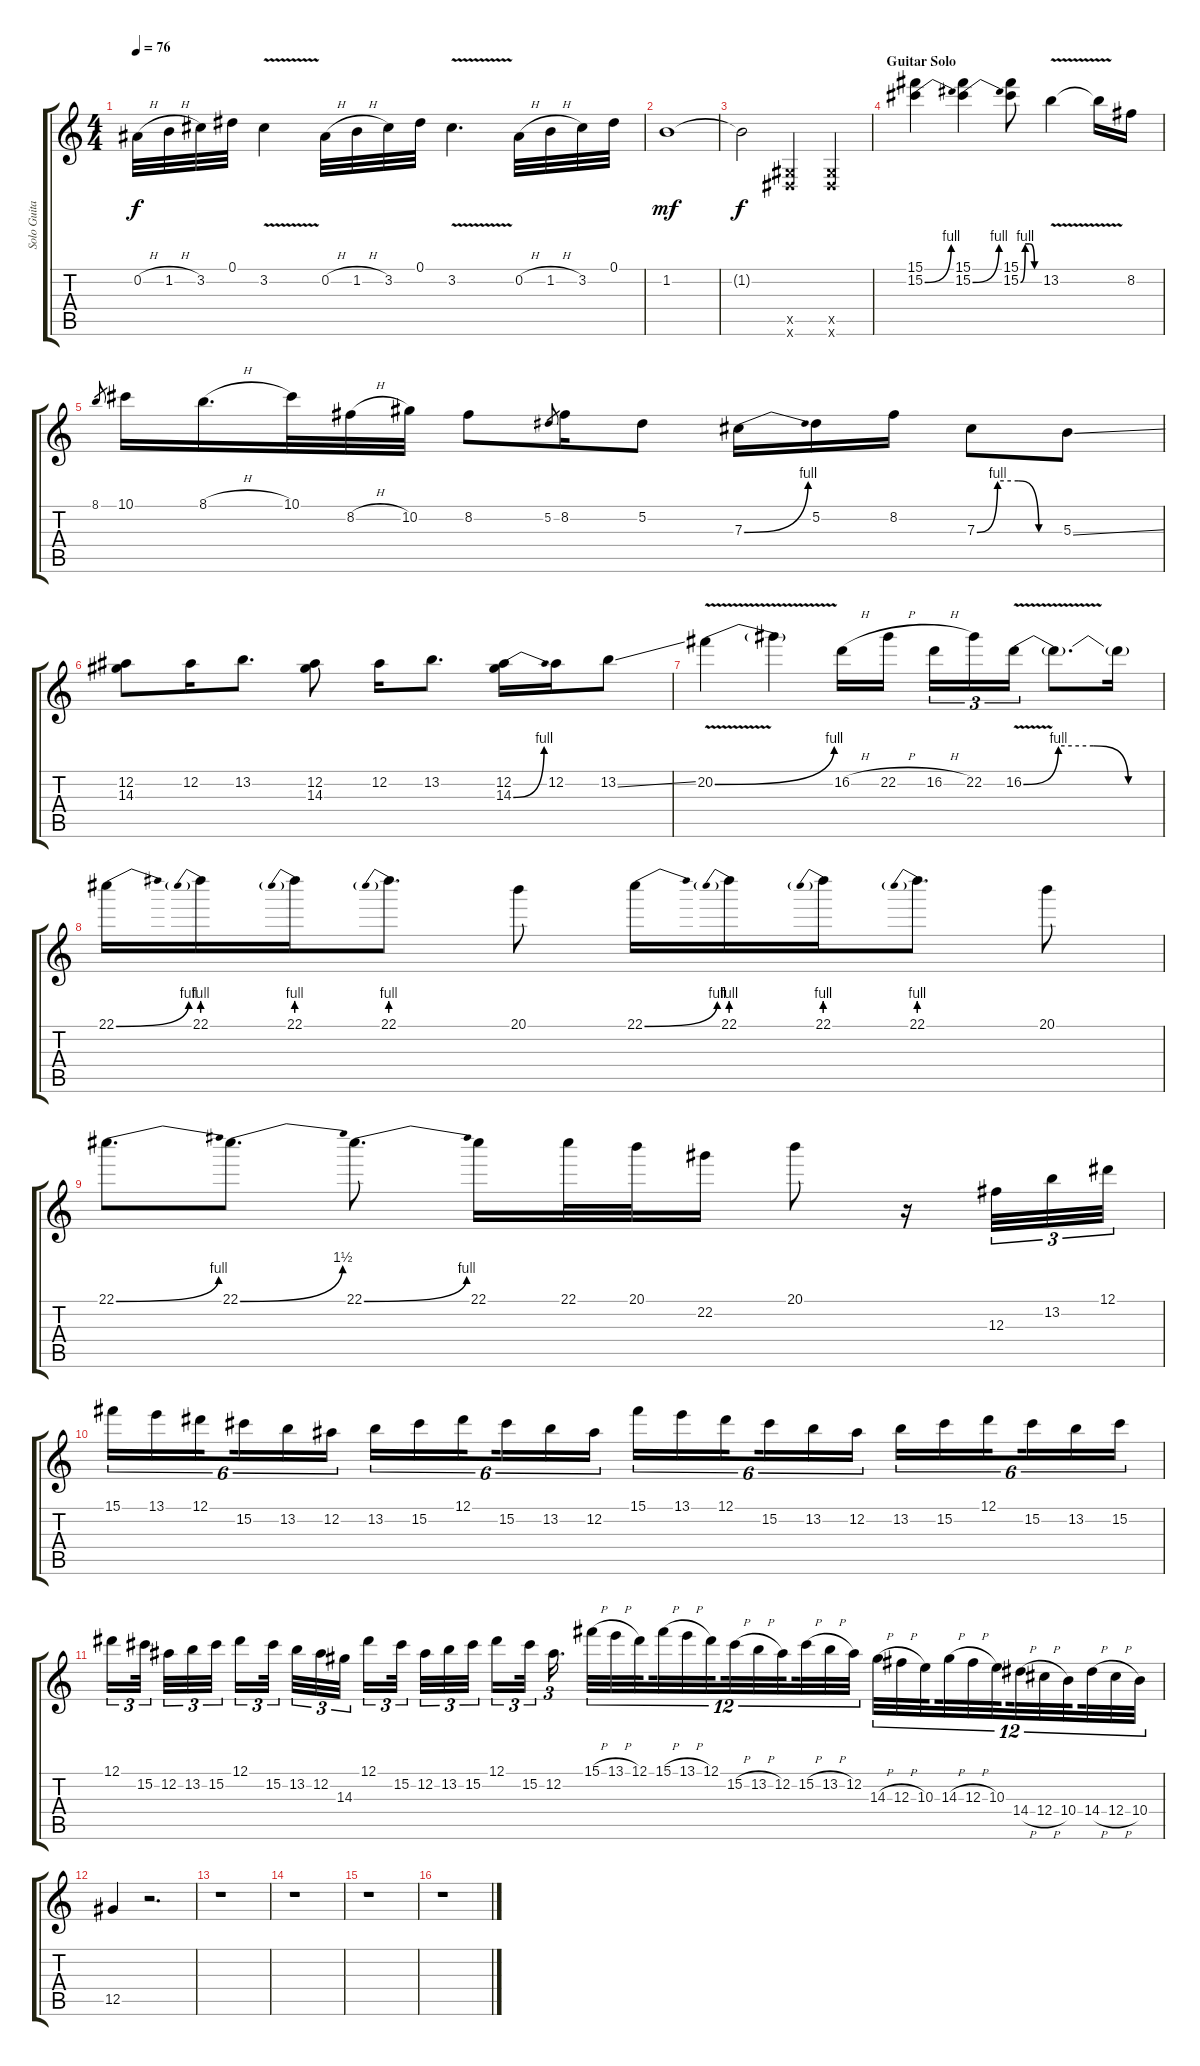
\track ("Solo Guitar" "Solo Guita") {instrument overdrivenguitar}
\staff {score tabs}
\tuning (Eb4 Bb3 Gb3 Db3 Ab2 Eb2) {hide}
\ts (4 4)
\tempo 76
\clef g2
\ks c
0.2{h}.32{dy f} 1.2{h}.32 3.2.32 0.1.32 3.2{v}.4 0.2{h}.32 1.2{h}.32 3.2.32 0.1.32 3.2{v}.4{d} 0.2{h}.32 1.2{h}.32 3.2.32 0.1.32 |
1.2.1{dy mf} |
1.2{t}.2{dy f} (0.5{x} 0.6{x}).4 (0.5{x} 0.6{x}).4 |
\section ("" "Guitar Solo")
(15.1 15.2{be (bend 0 0 60 4)}).4 (15.1 15.2{be (bend 0 0 60 4)}).4 (15.1 15.2{be (custom 0 0 15 4 30 4 45 0 60 0)}).8 13.2{v}.4 13.2{t}.16 8.2.16 |
8.1.8{gr} 10.1.16 8.1{h}.16{d} 10.1.32 8.2{h}.32 10.2.32 8.2.8 5.2.8{gr} 8.2.16 5.2.8 7.3{be (bend 0 0 60 4)}.16 5.2.16 8.2.16 7.3{be (custom 0 0 15 4 30 4 45 0 60 0)}.8 5.3{ss}.8 |
(12.2 14.3).8 12.2.16 13.2.8{d} (12.2 14.3).8 12.2.16 13.2.8{d} (12.2 14.3{be (bend 0 0 60 4)}).16 12.2.16 13.2{ss}.8 |
20.2{be (bend 0 0 60 4) v}.4 20.2{t}.4 16.2{h}.16 22.2{h}.16{beam splitsecondary} 16.2{h}.16{tu (3 2)} 22.2.16{tu (3 2)} 16.2{be (custom 0 0 15 4 30 4 45 0 60 0) v}.16{tu (3 2)} 16.2{t}.8{d} 16.2{t}.16 |
22.1{be (bend 0 0 60 4)}.16 22.1{be (prebend 0 4 60 4)}.16 22.1{be (prebend 0 4 60 4)}.16 22.1{be (prebend 0 4 60 4)}.8{d} 20.1.8 22.1{be (bend 0 0 60 4)}.16 22.1{be (prebend 0 4 60 4)}.16 22.1{be (prebend 0 4 60 4)}.16 22.1{be (prebend 0 4 60 4)}.8{d} 20.1.8 |
22.1{be (bend 0 0 60 4)}.8{d} 22.1{be (bend 0 0 60 6)}.8{d} 22.1{be (bend 0 0 60 4)}.8{d} 22.1.16 22.1.32 20.1.32 22.2.16 20.1.8 r.16 12.3.32{tu (3 2)} 13.2.32{tu (3 2)} 12.1.32{tu (3 2)} |
15.1.16{tu (6 4)} 13.1.16{tu (6 4)} 12.1.16{tu (6 4) beam splitsecondary} 15.2.16{tu (6 4)} 13.2.16{tu (6 4)} 12.2.16{tu (6 4)} 13.2.16{tu (6 4)} 15.2.16{tu (6 4)} 12.1.16{tu (6 4) beam splitsecondary} 15.2.16{tu (6 4)} 13.2.16{tu (6 4)} 12.2.16{tu (6 4)} 15.1.16{tu (6 4)} 13.1.16{tu (6 4)} 12.1.16{tu (6 4) beam splitsecondary} 15.2.16{tu (6 4)} 13.2.16{tu (6 4)} 12.2.16{tu (6 4)} 13.2.16{tu (6 4)} 15.2.16{tu (6 4)} 12.1.16{tu (6 4) beam splitsecondary} 15.2.16{tu (6 4)} 13.2.16{tu (6 4)} 15.2.16{tu (6 4)} |
12.1.16{tu (3 2)} 15.2.32{tu (3 2) beam splitsecondary} 12.2.32{tu (3 2)} 13.2.32{tu (3 2)} 15.2.32{tu (3 2) beam splitsecondary} 12.1.16{tu (3 2)} 15.2.32{tu (3 2) beam splitsecondary} 13.2.32{tu (3 2)} 12.2.32{tu (3 2)} 14.3.32{tu (3 2)} 12.1.16{tu (3 2)} 15.2.32{tu (3 2) beam splitsecondary} 12.2.32{tu (3 2)} 13.2.32{tu (3 2)} 15.2.32{tu (3 2) beam splitsecondary} 12.1.16{tu (3 2)} 15.2.32{tu (3 2) beam splitsecondary} 12.2.16{d tu (3 2)} 15.1{h}.32{tu (12 8)} 13.1{h}.32{tu (12 8)} 12.1.32{tu (12 8) beam splitsecondary} 15.1{h}.32{tu (12 8)} 13.1{h}.32{tu (12 8)} 12.1.32{tu (12 8) beam splitsecondary} 15.2{h}.32{tu (12 8)} 13.2{h}.32{tu (12 8)} 12.2.32{tu (12 8) beam splitsecondary} 15.2{h}.32{tu (12 8)} 13.2{h}.32{tu (12 8)} 12.2.32{tu (12 8)} 14.3{h}.32{tu (12 8)} 12.3{h}.32{tu (12 8)} 10.3.32{tu (12 8) beam splitsecondary} 14.3{h}.32{tu (12 8)} 12.3{h}.32{tu (12 8)} 10.3.32{tu (12 8) beam splitsecondary} 14.4{h}.32{tu (12 8)} 12.4{h}.32{tu (12 8)} 10.4.32{tu (12 8) beam splitsecondary} 14.4{h}.32{tu (12 8)} 12.4{h}.32{tu (12 8)} 10.4.32{tu (12 8)} |
12.5.4 r.2{d} |
r.1 |
r.1 |
r.1 |
r.1
